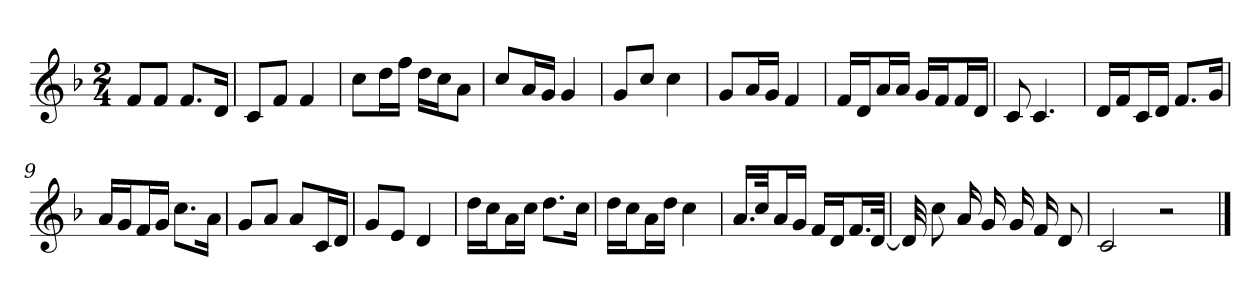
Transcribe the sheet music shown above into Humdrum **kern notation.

**kern
*part1
*staff1
*clefG2
*k[b-]
*M2/4
*MM40
=
8f/L
8f/J
8.f/L
16d/Jk
=1
8c/L
8f/J
4f
=2
8cc\L
16dd\L
16ff\JJ
16dd\LL
16cc\J
8a\J
=3
8cc/L
16a/L
16g/JJ
4g
=4
8g/L
8cc/J
4cc
=5
8g/L
16a/L
16g/JJ
4f
=6
16f/LL
16d/J
16a/L
16a/JJ
16g/LL
16f/J
16f/L
16d/JJ
=7
8c
4.c
=8
16d/LL
16f/J
16c/L
16d/JJ
8.f/L
16g/Jk
=9
16a/LL
16g/J
16f/L
16g/JJ
8.cc\L
16a\Jk
=10
8g/L
8a/J
8a/L
16c/L
16d/JJ
=11
8g/L
8e/J
4d
=12
16dd\LL
16cc\J
16a\L
16cc\JJ
8.dd\L
16cc\Jk
=13
16dd\LL
16cc\J
16a\L
16dd\JJ
4cc
=14
16.a/LL
32cc/Jk
16a/L
16g/JJ
16f/LL
16d/J
16.f/L
[32d/JJk
=15
32d]
8cc
16a
16g
16g
16f
8d
=16
2c
2r
==
*-
